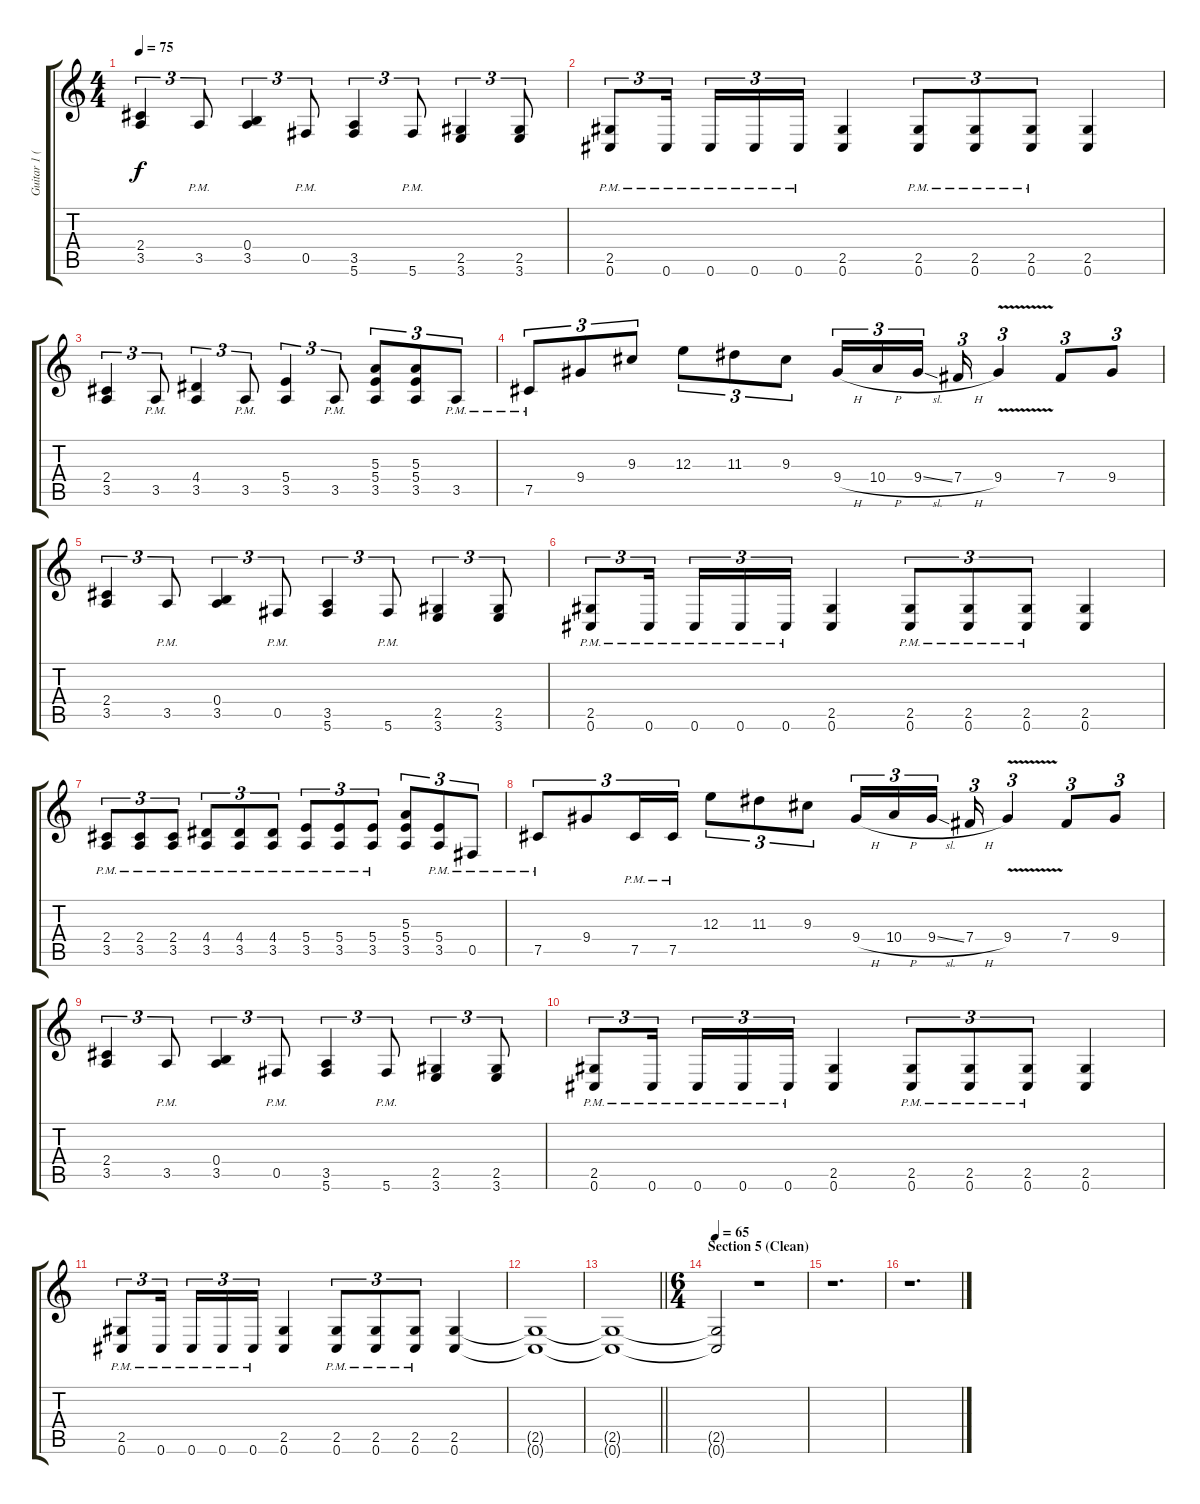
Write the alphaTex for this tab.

\track ("Guitar 1 (Distortion)" "Guitar 1 (") {instrument distortionguitar}
\staff {score tabs}
\tuning (Db4 Ab3 E3 B2 Gb2 Db2) {hide}
\ts (4 4)
\tempo 75
\clef g2
\ks c
(2.4 3.5).4{tu (3 2) dy f} 3.5{pm}.8{tu (3 2)} (0.4 3.5).4{tu (3 2)} 0.5{pm}.8{tu (3 2)} (3.5 5.6).4{tu (3 2)} 5.6{pm}.8{tu (3 2)} (2.5 3.6).4{tu (3 2)} (2.5 3.6).8{tu (3 2)} |
(2.5{pm} 0.6{pm}).8{tu (3 2)} 0.6{pm}.16{tu (3 2) beam splitsecondary} 0.6{pm}.16{tu (3 2)} 0.6{pm}.16{tu (3 2)} 0.6{pm}.16{tu (3 2)} (2.5 0.6).4 (2.5{pm} 0.6{pm}).8{tu (3 2)} (2.5{pm} 0.6{pm}).8{tu (3 2)} (2.5{pm} 0.6{pm}).8{tu (3 2)} (2.5 0.6).4 |
(2.4 3.5).4{tu (3 2)} 3.5{pm}.8{tu (3 2)} (4.4 3.5).4{tu (3 2)} 3.5{pm}.8{tu (3 2)} (5.4 3.5).4{tu (3 2)} 3.5{pm}.8{tu (3 2)} (5.3 5.4 3.5).8{tu (3 2)} (5.3 5.4 3.5).8{tu (3 2)} 3.5{pm}.8{tu (3 2)} |
7.5{pm}.8{tu (3 2)} 9.4.8{tu (3 2)} 9.3.8{tu (3 2)} 12.3.8{tu (3 2)} 11.3.8{tu (3 2)} 9.3.8{tu (3 2)} 9.4{h}.16{tu (3 2)} 10.4{h}.16{tu (3 2)} 9.4{sl}.16{tu (3 2) beam splitsecondary} 7.4{h}.16{tu (3 2)} 9.4{v}.4{tu (3 2)} 7.4.8{tu (3 2)} 9.4.8{tu (3 2)} |
(2.4 3.5).4{tu (3 2)} 3.5{pm}.8{tu (3 2)} (0.4 3.5).4{tu (3 2)} 0.5{pm}.8{tu (3 2)} (3.5 5.6).4{tu (3 2)} 5.6{pm}.8{tu (3 2)} (2.5 3.6).4{tu (3 2)} (2.5 3.6).8{tu (3 2)} |
(2.5{pm} 0.6{pm}).8{tu (3 2)} 0.6{pm}.16{tu (3 2) beam splitsecondary} 0.6{pm}.16{tu (3 2)} 0.6{pm}.16{tu (3 2)} 0.6{pm}.16{tu (3 2)} (2.5 0.6).4 (2.5{pm} 0.6{pm}).8{tu (3 2)} (2.5{pm} 0.6{pm}).8{tu (3 2)} (2.5{pm} 0.6{pm}).8{tu (3 2)} (2.5 0.6).4 |
(2.4{pm} 3.5{pm}).8{tu (3 2)} (2.4{pm} 3.5{pm}).8{tu (3 2)} (2.4{pm} 3.5{pm}).8{tu (3 2)} (4.4{pm} 3.5{pm}).8{tu (3 2)} (4.4{pm} 3.5{pm}).8{tu (3 2)} (4.4{pm} 3.5{pm}).8{tu (3 2)} (5.4{pm} 3.5{pm}).8{tu (3 2)} (5.4{pm} 3.5{pm}).8{tu (3 2)} (5.4{pm} 3.5{pm}).8{tu (3 2)} (5.3 5.4 3.5).8{tu (3 2)} (5.4{pm} 3.5{pm}).8{tu (3 2)} 0.5{pm}.8{tu (3 2)} |
7.5{pm}.8{tu (3 2)} 9.4.8{tu (3 2)} 7.5{pm}.16{tu (3 2)} 7.5{pm}.16{tu (3 2)} 12.3.8{tu (3 2)} 11.3.8{tu (3 2)} 9.3.8{tu (3 2)} 9.4{h}.16{tu (3 2)} 10.4{h}.16{tu (3 2)} 9.4{sl}.16{tu (3 2) beam splitsecondary} 7.4{h}.16{tu (3 2)} 9.4{v}.4{tu (3 2)} 7.4.8{tu (3 2)} 9.4.8{tu (3 2)} |
(2.4 3.5).4{tu (3 2)} 3.5{pm}.8{tu (3 2)} (0.4 3.5).4{tu (3 2)} 0.5{pm}.8{tu (3 2)} (3.5 5.6).4{tu (3 2)} 5.6{pm}.8{tu (3 2)} (2.5 3.6).4{tu (3 2)} (2.5 3.6).8{tu (3 2)} |
(2.5{pm} 0.6{pm}).8{tu (3 2)} 0.6{pm}.16{tu (3 2) beam splitsecondary} 0.6{pm}.16{tu (3 2)} 0.6{pm}.16{tu (3 2)} 0.6{pm}.16{tu (3 2)} (2.5 0.6).4 (2.5{pm} 0.6{pm}).8{tu (3 2)} (2.5{pm} 0.6{pm}).8{tu (3 2)} (2.5{pm} 0.6{pm}).8{tu (3 2)} (2.5 0.6).4 |
(2.5{pm} 0.6{pm}).8{tu (3 2)} 0.6{pm}.16{tu (3 2) beam splitsecondary} 0.6{pm}.16{tu (3 2)} 0.6{pm}.16{tu (3 2)} 0.6{pm}.16{tu (3 2)} (2.5 0.6).4 (2.5{pm} 0.6{pm}).8{tu (3 2)} (2.5{pm} 0.6{pm}).8{tu (3 2)} (2.5{pm} 0.6{pm}).8{tu (3 2)} (2.5 0.6).4 |
(2.5{t} 0.6{t}).1{volume 0} |
\barLineRight lightlight
(2.5{t} 0.6{t}).1 |
\ts (6 4)
\section ("" "Section 5 (Clean)")
\tempo 65
(2.5{t} 0.6{t}).2 r.1 |
r.1{d} |
r.1{d volume 14}
